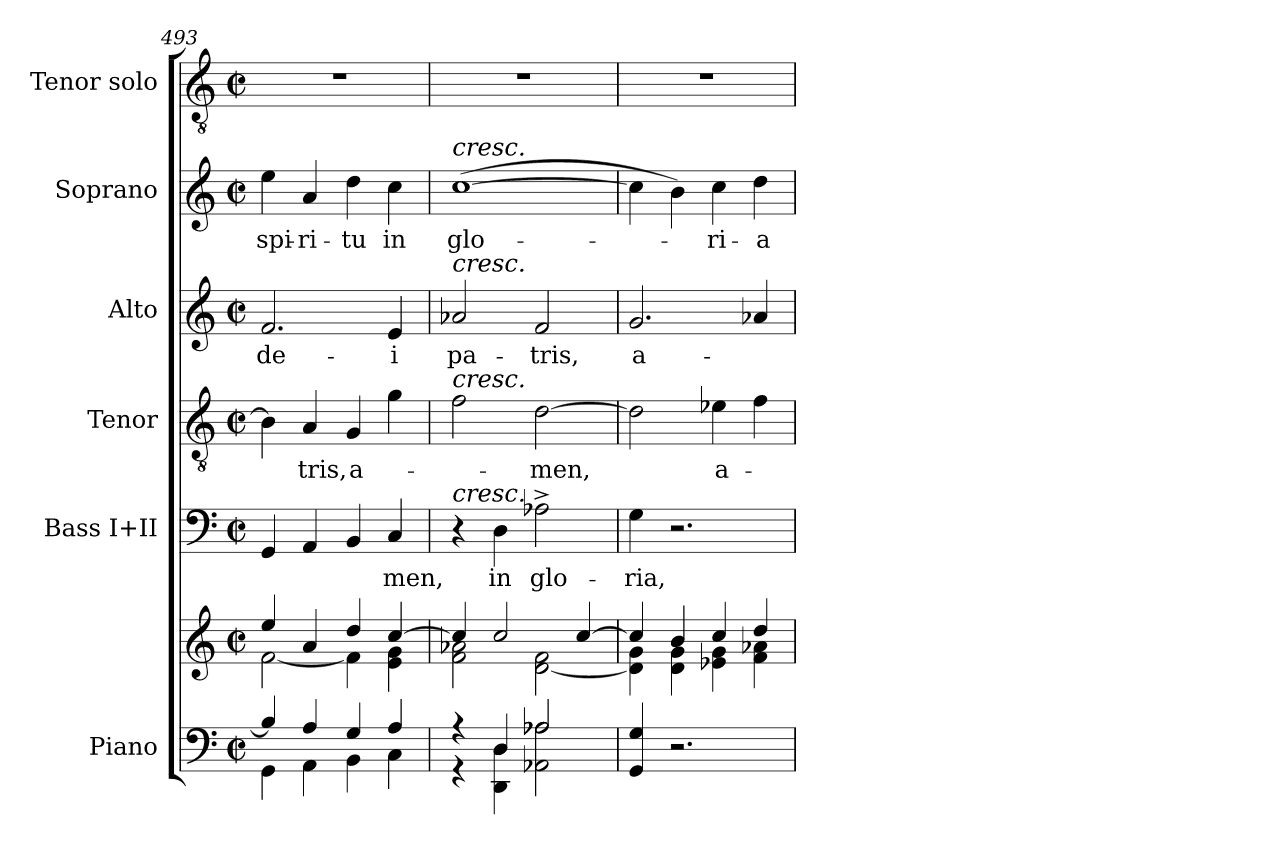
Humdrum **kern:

**kern	**kern	**kern	**text	**kern	**text	**kern	**text	**kern	**text	**kern
*part6	*part6	*part5	*part5	*part4	*part4	*part3	*part3	*part2	*part2	*part1
*staff7	*staff6	*staff5	*staff5	*staff4	*staff4	*staff3	*staff3	*staff2	*staff2	*staff1
*I"Piano	*	*I"Bass I+II	*	*I"Tenor	*	*I"Alto	*	*I"Soprano	*	*I"Tenor solo
*I'Pno.	*	*I'B.I+II	*	*I'T.	*	*I'A.	*	*I'S.	*	*I'T.s
*clefF4	*clefG2	*clefF4	*	*clefGv2	*	*clefG2	*	*clefG2	*	*clefGv2
*k[]	*k[]	*k[]	*	*k[]	*	*k[]	*	*k[]	*	*k[]
*M2/2	*M2/2	*M2/2	*	*M2/2	*	*M2/2	*	*M2/2	*	*M2/2
*met(c|)	*met(c|)	*met(c|)	*	*met(c|)	*	*met(c|)	*	*met(c|)	*	*met(c|)
=493	=493	=493	=493	=493	=493	=493	=493	=493	=493	=493
*^	*^	*	*	*	*	*	*	*	*	*
4GG\	4B/]	4ee/	[2f\	4GG/	.	4B\]	.	2.f/	de-	4ee\	spi-	1r
4AA\	4A/	4a/	.	4AA/	.	4A/	-tris,	.	.	4a/	-ri-	.
4BB\	4G/	4dd/	4f\]	4BB/	.	4G/	a-	.	.	4dd\	-tu	.
4C\	4A/	[4cc/	4e\ 4g\	4C/	-men,	4g\	.	4e/	-i	4cc\	in	.
=494	=494	=494	=494	=494	=494	=494	=494	=494	=494	=494	=494	=494
!	!	!	!	!	!	!	!	!	!	!LO:TX:a:i:t=cresc.	!	!
!	!	!	!	!	!	!	!	!LO:TX:a:i:t=cresc.	!	!	!	!
!	!	!	!	!	!	!LO:TX:a:i:t=cresc.	!	!	!	!	!	!
!	!	!	!	!LO:TX:a:i:t=cresc.	!	!	!	!	!	!	!	!
4r	4r	4cc/]	2f\ 2a-X\	4r	.	2f\	.	2a-X/	pa-	([1cc	glo-	1r
4DD\ 4D\	4D/	2cc/	.	4D\	in	.	.	.	.	.	.	.
2AA-X\ 2A-X\	2A-/	.	[2d\ 2f\	2A-X^\	glo-	[2d\	-men,	2f/	-tris,	.	.	.
.	.	[4cc/	.	.	.	.	.	.	.	.	.	.
*v	*v	*	*	*	*	*	*	*	*	*	*	*
=495	=495	=495	=495	=495	=495	=495	=495	=495	=495	=495	=495
4GG/ 4G/	4cc/]	4d\] 4g\	4G\	-ria,	2d\]	.	2.g/	a-	4cc\]	.	1r
2.r	4b/	4d\ 4g\	2.r	.	.	.	.	.	4b\)	.	.
.	4cc/	4e-X\ 4g\	.	.	4e-X\	a-	.	.	4cc\	-ri-	.
.	4dd/	4f\ 4a-X\	.	.	4f\	.	4a-X/	.	4dd\	-a	.
*	*v	*v	*	*	*	*	*	*	*	*	*
=	=	=	=	=	=	=	=	=	=	=
*-	*-	*-	*-	*-	*-	*-	*-	*-	*-	*-
